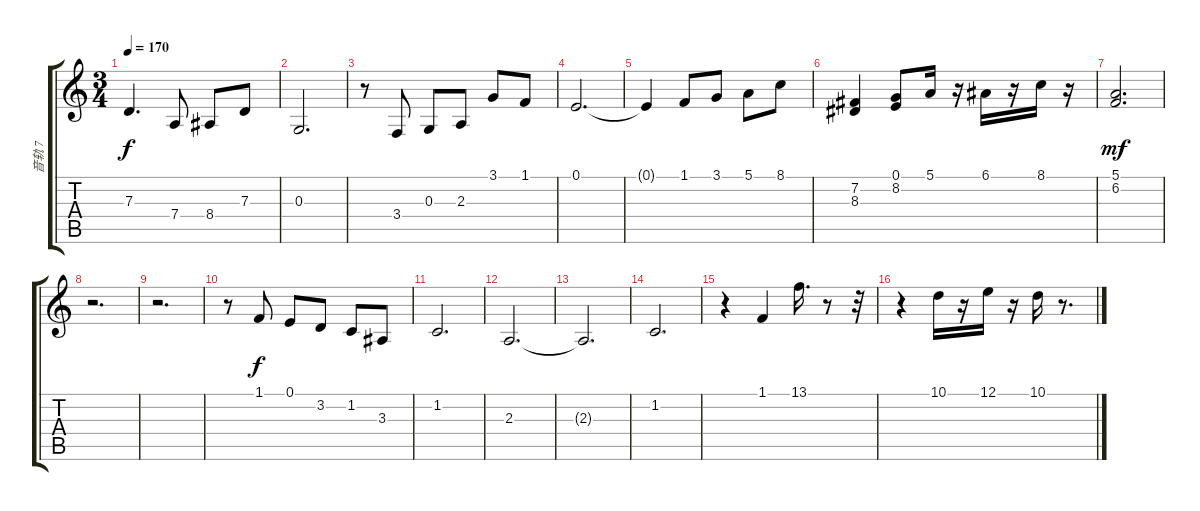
\track ("音轨 7" "音轨 7") {instrument stringensemble1}
\staff {score tabs}
\tuning (E4 B3 G3 D3 A2 E2) {hide}
\ts (3 4)
\tempo 170
\clef g2
\ks c
7.3.4{d dy f} 7.4.8 8.4.8 7.3.8 |
0.3.2{d} |
r.8 3.4.8 0.3.8 2.3.8 3.1.8 1.1.8 |
0.1.2{d} |
0.1{t}.4 1.1.8 3.1.8 5.1.8 8.1.8 |
(7.2 8.3).4 (0.1 8.2).8 5.1.16 r.16 6.1.16 r.16 8.1.16 r.16 |
(5.1 6.2).2{d dy mf} |
r.2{d} |
r.2{d} |
r.8 1.1.8{dy f} 0.1.8 3.2.8 1.2.8 3.3.8 |
1.2.2{d} |
2.3.2{d} |
2.3{t}.2{d} |
1.2.2{d} |
r.4 1.1.4 13.1.16{d} r.8 r.32 |
r.4 10.1.16 r.16 12.1.16 r.16 10.1.16 r.8{d}
